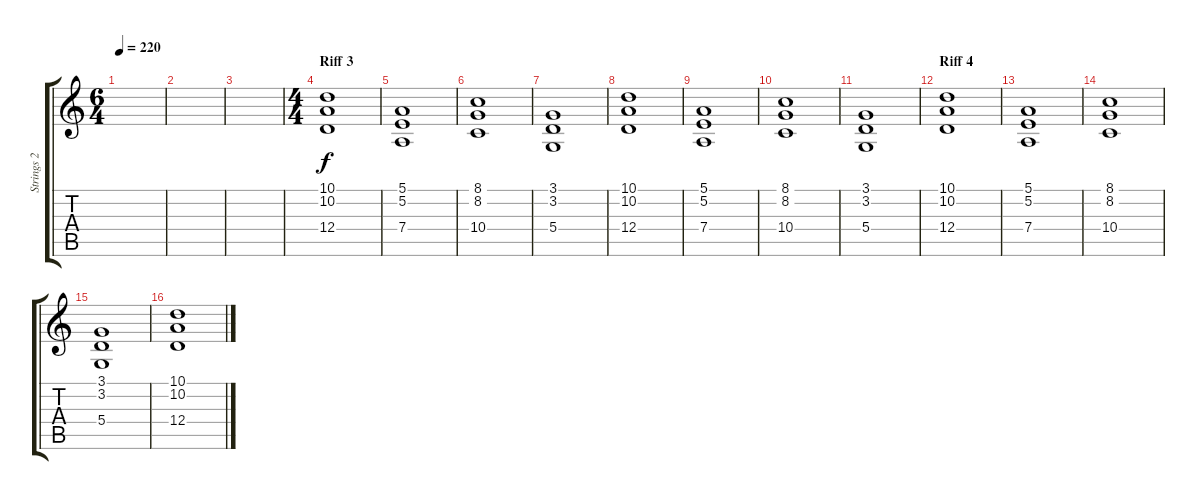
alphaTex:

\track ("Strings 2" "Strings 2") {instrument stringensemble2}
\staff {score tabs}
\tuning (E4 B3 G3 D3 A2 E2) {hide}
\ts (6 4)
\tempo 220
\clef g2
\ks c
|
|
|
\ts (4 4)
\section ("" "Riff 3")
(10.1 10.2 12.4).1 |
(5.1 5.2 7.4).1 |
(8.1 8.2 10.4).1 |
(3.1 3.2 5.4).1 |
(10.1 10.2 12.4).1 |
(5.1 5.2 7.4).1 |
(8.1 8.2 10.4).1 |
(3.1 3.2 5.4).1 |
\section ("" "Riff 4")
(10.1 10.2 12.4).1 |
(5.1 5.2 7.4).1 |
(8.1 8.2 10.4).1 |
(3.1 3.2 5.4).1 |
(10.1 10.2 12.4).1
